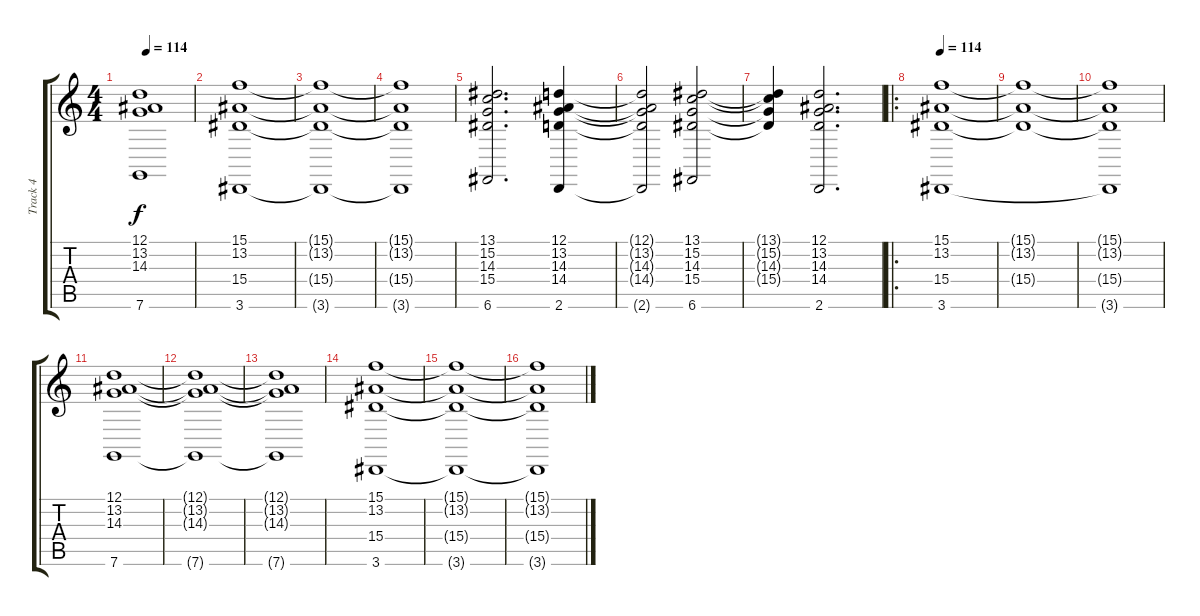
\track ("Track 4" "Track 4") {instrument vibraphone}
\staff {score tabs}
\tuning (D4 A3 F3 C3 G2 C2) {hide}
\ts (4 4)
\tempo 114
\clef g2
\ks c
(12.1{t} 13.2{t} 14.3{t} 7.6{t}).1{dy f} |
(15.1 13.2 15.4 3.6).1{instrument pad2warm} |
(15.1{t} 13.2{t} 15.4{t} 3.6{t}).1 |
(15.1{t} 13.2{t} 15.4{t} 3.6{t}).1 |
(13.1 15.2 14.3 15.4 6.6).2{d} (12.1 13.2 14.3 14.4 2.6).4 |
(12.1{t} 13.2{t} 14.3{t} 14.4{t} 2.6{t}).2 (13.1 15.2 14.3 15.4 6.6).2 |
(13.1{t} 15.2{t} 14.3{t} 15.4{t}).4 (12.1 13.2 14.3 14.4 2.6).2{d} |
\ro
\tempo 114
(15.1 13.2 15.4 3.6).1{instrument pad2warm} |
(15.1{t} 13.2{t} 15.4{t}).1 |
(15.1{t} 13.2{t} 15.4{t} 3.6{t}).1 |
(12.1 13.2 14.3 7.6).1 |
(12.1{t} 13.2{t} 14.3{t} 7.6{t}).1 |
(12.1{t} 13.2{t} 14.3{t} 7.6{t}).1 |
(15.1 13.2 15.4 3.6).1{instrument pad2warm} |
(15.1{t} 13.2{t} 15.4{t} 3.6{t}).1 |
(15.1{t} 13.2{t} 15.4{t} 3.6{t}).1
